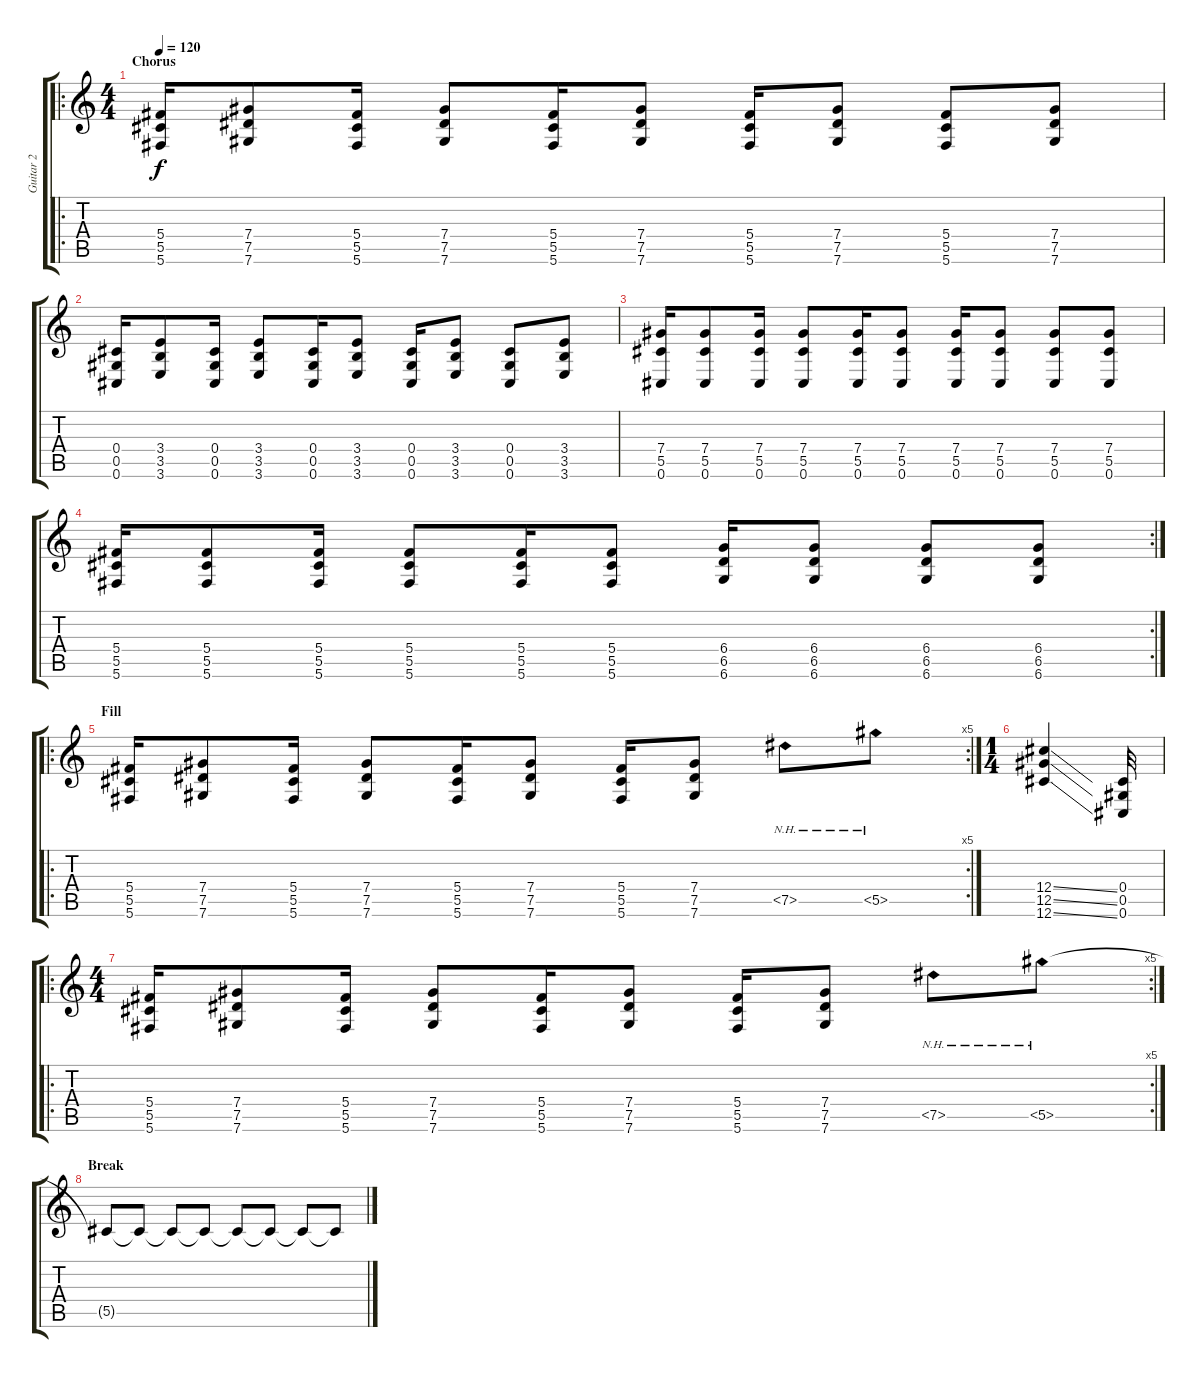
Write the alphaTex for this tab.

\track ("Guitar 2" "Guitar 2") {instrument distortionguitar}
\staff {score tabs}
\tuning (Eb4 Bb3 Gb3 Db3 Ab2 Db2) {hide}
\ro
\ts (4 4)
\section ("" "Chorus")
\tempo 120
\clef g2
\ks c
(5.4 5.5 5.6).16{dy f} (7.4 7.5 7.6).8 (5.4 5.5 5.6).16 (7.4 7.5 7.6).8 (5.4 5.5 5.6).16 (7.4 7.5 7.6).8 (5.4 5.5 5.6).16 (7.4 7.5 7.6).8 (5.4 5.5 5.6).8 (7.4 7.5 7.6).8 |
(0.4 0.5 0.6).16 (3.4 3.5 3.6).8 (0.4 0.5 0.6).16 (3.4 3.5 3.6).8 (0.4 0.5 0.6).16 (3.4 3.5 3.6).8 (0.4 0.5 0.6).16 (3.4 3.5 3.6).8 (0.4 0.5 0.6).8 (3.4 3.5 3.6).8 |
(7.4 5.5 0.6).16 (7.4 5.5 0.6).8 (7.4 5.5 0.6).16 (7.4 5.5 0.6).8 (7.4 5.5 0.6).16 (7.4 5.5 0.6).8 (7.4 5.5 0.6).16 (7.4 5.5 0.6).8 (7.4 5.5 0.6).8 (7.4 5.5 0.6).8 |
\rc 2
(5.4 5.5 5.6).16 (5.4 5.5 5.6).8 (5.4 5.5 5.6).16 (5.4 5.5 5.6).8 (5.4 5.5 5.6).16 (5.4 5.5 5.6).8 (6.4 6.5 6.6).16 (6.4 6.5 6.6).8 (6.4 6.5 6.6).8 (6.4 6.5 6.6).8 |
\ro
\rc 5
\section ("" "Fill")
(5.4 5.5 5.6).16 (7.4 7.5 7.6).8 (5.4 5.5 5.6).16 (7.4 7.5 7.6).8 (5.4 5.5 5.6).16 (7.4 7.5 7.6).8 (5.4 5.5 5.6).16 (7.4 7.5 7.6).8 7.5{nh}.8 5.5{nh}.8 |
\ts (1 4)
(12.4{ss} 12.5{ss} 12.6{ss}).4 (0.4 0.5 0.6).32 |
\ro
\rc 5
\ts (4 4)
(5.4 5.5 5.6).16 (7.4 7.5 7.6).8 (5.4 5.5 5.6).16 (7.4 7.5 7.6).8 (5.4 5.5 5.6).16 (7.4 7.5 7.6).8 (5.4 5.5 5.6).16 (7.4 7.5 7.6).8 7.5{nh}.8 5.5{nh}.8 |
\section ("" "Break")
5.5{t}.8 5.5{t}.8 5.5{t}.8 5.5{t}.8 5.5{t}.8 5.5{t}.8 5.5{t}.8 5.5{t}.8
